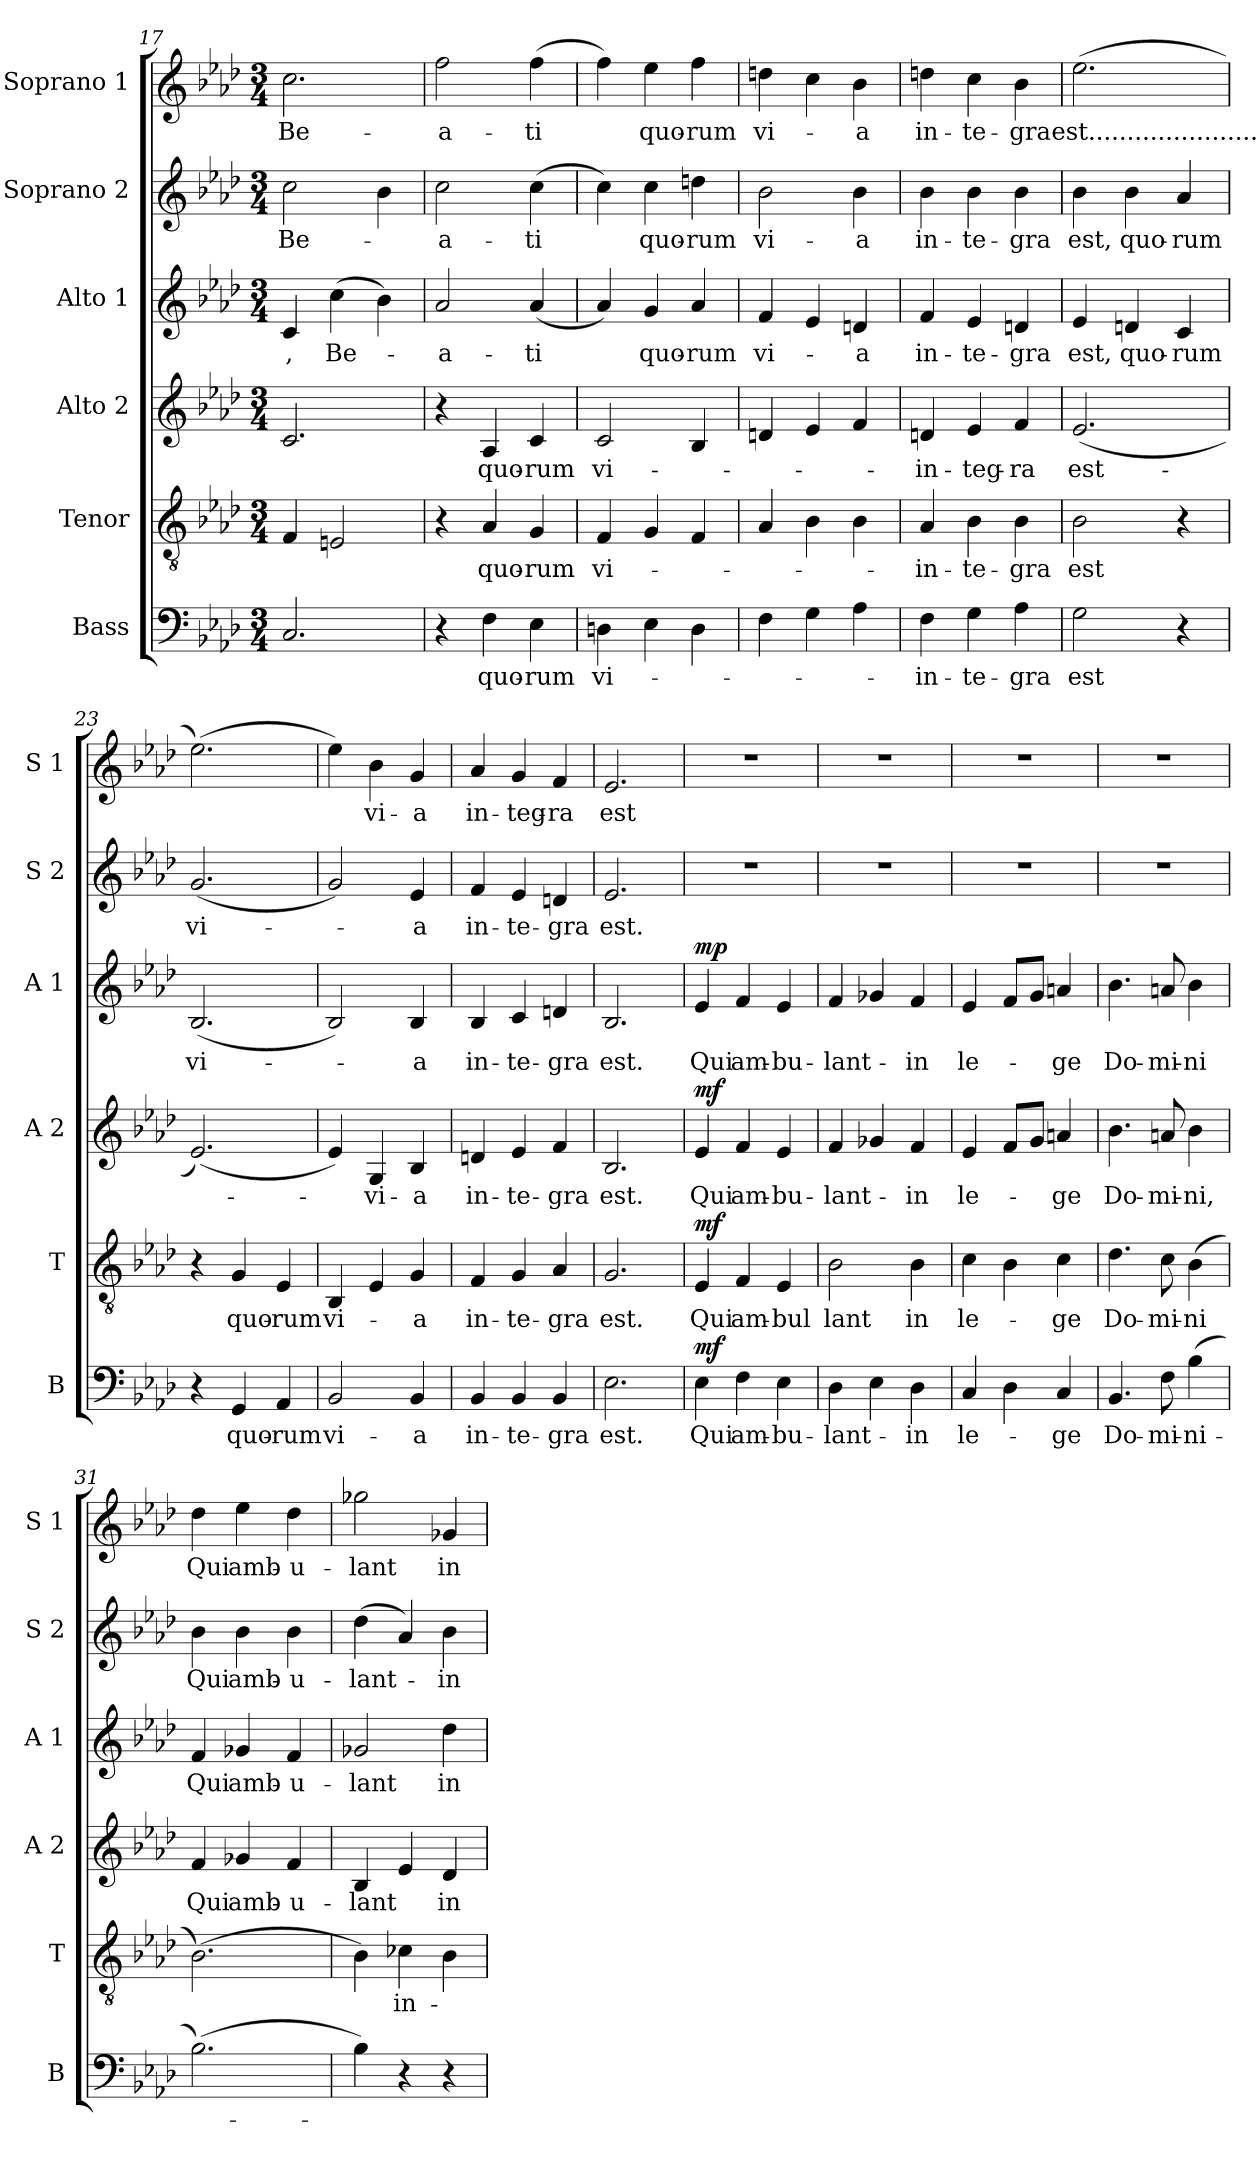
**kern	**text	**dynam	**kern	**text	**dynam	**kern	**text	**dynam	**kern	**text	**dynam	**kern	**text	**kern	**text
*part6	*part6	*part6	*part5	*part5	*part5	*part4	*part4	*part4	*part3	*part3	*part3	*part2	*part2	*part1	*part1
*staff6	*staff6	*staff6	*staff5	*staff5	*staff5	*staff4	*staff4	*staff4	*staff3	*staff3	*staff3	*staff2	*staff2	*staff1	*staff1
*I"Bass	*	*	*I"Tenor	*	*	*I"Alto 2	*	*	*I"Alto 1	*	*	*I"Soprano 2	*	*I"Soprano 1	*
*I'B	*	*	*I'T	*	*	*I'A 2	*	*	*I'A 1	*	*	*I'S 2	*	*I'S 1	*
*clefF4	*	*	*clefGv2	*	*	*clefG2	*	*	*clefG2	*	*	*clefG2	*	*clefG2	*
*k[b-e-a-d-]	*	*	*k[b-e-a-d-]	*	*	*k[b-e-a-d-]	*	*	*k[b-e-a-d-]	*	*	*k[b-e-a-d-]	*	*k[b-e-a-d-]	*
*A-:	*	*	*A-:	*	*	*A-:	*	*	*A-:	*	*	*A-:	*	*A-:	*
*M3/4	*	*	*M3/4	*	*	*M3/4	*	*	*M3/4	*	*	*M3/4	*	*M3/4	*
=17	=17	=17	=17	=17	=17	=17	=17	=17	=17	=17	=17	=17	=17	=17	=17
!	!	!	!	!	!	!	!	!	!	!LO:LY:b	!	!	!LO:LY:b	!	!LO:LY:b
2.C/	.	.	4F/	.	.	2.c/	.	.	4c/	-,	.	2cc\	Be-	2.cc\	Be-
!	!	!	!	!	!	!	!	!	!	!LO:LY:b	!	!	!	!	!
.	.	.	2En/	.	.	.	.	.	(>4cc\	Be-	.	.	.	.	.
.	.	.	.	.	.	.	.	.	4b-\)	.	.	4b-\	.	.	.
=18	=18	=18	=18	=18	=18	=18	=18	=18	=18	=18	=18	=18	=18	=18	=18
!	!	!	!	!	!	!	!	!	!	!LO:LY:b	!	!	!LO:LY:b	!	!LO:LY:b
4r	.	.	4r	.	.	4r	.	.	2a-/	-a-	.	2cc\	-a-	2ff\	-a-
!	!LO:LY:b	!	!	!LO:LY:b	!	!	!LO:LY:b	!	!	!	!	!	!	!	!
4F\	-quo-	.	4A-/	-quo-	.	4A-/	-quo-	.	.	.	.	.	.	.	.
!	!LO:LY:b	!	!	!LO:LY:b	!	!	!LO:LY:b	!	!	!LO:LY:b	!	!	!LO:LY:b	!	!LO:LY:b
4E-\	-rum	.	4G/	-rum	.	4c/	-rum	.	(<4a-/	-ti	.	(>4cc\	-ti	(>4ff\	-ti
!!LO:PB:g=z
=19	=19	=19	=19	=19	=19	=19	=19	=19	=19	=19	=19	=19	=19	=19	=19
!	!LO:LY:b	!	!	!LO:LY:b	!	!	!LO:LY:b	!	!	!	!	!	!	!	!
4Dn\	vi-	.	4F/	vi-	.	2c/	vi-	.	4a-/)	.	.	4cc\)	.	4ff\)	.
!	!	!	!	!	!	!	!	!	!	!LO:LY:b	!	!	!LO:LY:b	!	!LO:LY:b
4E-\	.	.	4G/	.	.	.	.	.	4g/	quo-	.	4cc\	quo-	4ee-\	quo-
!	!	!	!	!	!	!	!	!	!	!LO:LY:b	!	!	!LO:LY:b	!	!LO:LY:b
4D\	.	.	4F/	.	.	4B-/	.	.	4a-/	-rum	.	4ddn\	-rum	4ff\	-rum
=20	=20	=20	=20	=20	=20	=20	=20	=20	=20	=20	=20	=20	=20	=20	=20
!	!	!	!	!	!	!	!	!	!	!LO:LY:b	!	!	!LO:LY:b	!	!LO:LY:b
4F\	.	.	4A-/	.	.	4dn/	.	.	4f/	vi-	.	2b-\	vi-	4ddn\	vi-
4G\	.	.	4B-\	.	.	4e-/	.	.	4e-/	.	.	.	.	4cc\	.
!	!	!	!	!	!	!	!	!	!	!LO:LY:b	!	!	!LO:LY:b	!	!LO:LY:b
4A-\	.	.	4B-\	.	.	4f/	.	.	4dn/	-a	.	4b-\	-a	4b-\	-a
=21	=21	=21	=21	=21	=21	=21	=21	=21	=21	=21	=21	=21	=21	=21	=21
!	!LO:LY:b	!	!	!LO:LY:b	!	!	!LO:LY:b	!	!	!LO:LY:b	!	!	!LO:LY:b	!	!LO:LY:b
4F\	-in-	.	4A-/	-in-	.	4dn/	-in-	.	4f/	in-	.	4b-\	in-	4ddn\	in-
!	!LO:LY:b	!	!	!LO:LY:b	!	!	!LO:LY:b	!	!	!LO:LY:b	!	!	!LO:LY:b	!	!LO:LY:b
4G\	-te-	.	4B-\	-te-	.	4e-/	-teg-	.	4e-/	-te-	.	4b-\	-te-	4cc\	-te-
!	!LO:LY:b	!	!	!LO:LY:b	!	!	!LO:LY:b	!	!	!LO:LY:b	!	!	!LO:LY:b	!	!LO:LY:b
4A-\	-gra	.	4B-\	-gra	.	4f/	-ra	.	4dn/	-gra	.	4b-\	-gra	4b-\	-gra
=22	=22	=22	=22	=22	=22	=22	=22	=22	=22	=22	=22	=22	=22	=22	=22
!	!LO:LY:b	!	!	!LO:LY:b	!	!	!LO:LY:b	!	!	!LO:LY:b	!	!	!LO:LY:b	!	!LO:LY:b
2G\	est	.	2B-\	est	.	(<2.e-/	est-	.	4e-/	est,	.	4b-\	est,	(>2.ee-\	est..........................
!	!	!	!	!	!	!	!	!	!	!LO:LY:b	!	!	!LO:LY:b	!	!
.	.	.	.	.	.	.	.	.	4dn/	quo-	.	4b-\	quo-	.	.
!	!	!	!	!	!	!	!	!	!	!LO:LY:b	!	!	!LO:LY:b	!	!
4r	.	.	4r	.	.	.	.	.	4c/	-rum	.	4a-/	-rum	.	.
=23	=23	=23	=23	=23	=23	=23	=23	=23	=23	=23	=23	=23	=23	=23	=23
!	!	!	!	!	!	!	!	!	!	!LO:LY:b	!	!	!LO:LY:b	!	!
4r	.	.	4r	.	.	(<2.e-/)	.	.	(<2.B-/	vi-	.	(<2.g/	vi-	(>2.ee-\)	.
!	!LO:LY:b	!	!	!LO:LY:b	!	!	!	!	!	!	!	!	!	!	!
4GG/	quo-	.	4G/	quo-	.	.	.	.	.	.	.	.	.	.	.
!	!LO:LY:b	!	!	!LO:LY:b	!	!	!	!	!	!	!	!	!	!	!
4AA-/	-rum	.	4E-/	-rum	.	.	.	.	.	.	.	.	.	.	.
=24	=24	=24	=24	=24	=24	=24	=24	=24	=24	=24	=24	=24	=24	=24	=24
!	!LO:LY:b	!	!	!LO:LY:b	!	!	!	!	!	!	!	!	!	!	!
2BB-/	vi-	.	4BB-/	vi-	.	4e-/)	.	.	2B-/)	.	.	2g/)	.	4ee-\)	.
!	!	!	!	!	!	!	!LO:LY:b	!	!	!	!	!	!	!	!LO:LY:b
.	.	.	4E-/	.	.	4G/	-vi-	.	.	.	.	.	.	4b-\	vi-
!	!LO:LY:b	!	!	!LO:LY:b	!	!	!LO:LY:b	!	!	!LO:LY:b	!	!	!LO:LY:b	!	!LO:LY:b
4BB-/	-a	.	4G/	-a	.	4B-/	-a	.	4B-/	-a	.	4e-/	-a	4g/	-a
=25	=25	=25	=25	=25	=25	=25	=25	=25	=25	=25	=25	=25	=25	=25	=25
!	!LO:LY:b	!	!	!LO:LY:b	!	!	!LO:LY:b	!	!	!LO:LY:b	!	!	!LO:LY:b	!	!LO:LY:b
4BB-/	in-	.	4F/	in-	.	4dn/	in-	.	4B-/	in-	.	4f/	in-	4a-/	in-
!	!LO:LY:b	!	!	!LO:LY:b	!	!	!LO:LY:b	!	!	!LO:LY:b	!	!	!LO:LY:b	!	!LO:LY:b
4BB-/	-te-	.	4G/	-te-	.	4e-/	-te-	.	4c/	-te-	.	4e-/	-te-	4g/	-teg-
!	!LO:LY:b	!	!	!LO:LY:b	!	!	!LO:LY:b	!	!	!LO:LY:b	!	!	!LO:LY:b	!	!LO:LY:b
4BB-/	-gra	.	4A-/	-gra	.	4f/	-gra	.	4dn/	-gra	.	4dn/	-gra	4f/	-ra
=26	=26	=26	=26	=26	=26	=26	=26	=26	=26	=26	=26	=26	=26	=26	=26
!	!LO:LY:b	!	!	!LO:LY:b	!	!	!LO:LY:b	!	!	!LO:LY:b	!	!	!LO:LY:b	!	!LO:LY:b
2.E-\	est.	.	2.G/	est.	.	2.B-/	est.	.	2.B-/	est.	.	2.e-/	est.	2.e-/	est
=27	=27	=27	=27	=27	=27	=27	=27	=27	=27	=27	=27	=27	=27	=27	=27
!	!LO:LY:b	!LO:DY:a	!	!LO:LY:b	!LO:DY:a	!	!LO:LY:b	!LO:DY:a	!	!LO:LY:b	!LO:DY:a	!	!	!	!
4E-\	Qui	mf	4E-/	Qui	mf	4e-/	Qui	mf	4e-/	Qui	mp	2.r	.	2.r	.
!	!LO:LY:b	!	!	!LO:LY:b	!	!	!LO:LY:b	!	!	!LO:LY:b	!	!	!	!	!
4F\	am-	.	4F/	am-	.	4f/	am-	.	4f/	am-	.	.	.	.	.
!	!LO:LY:b	!	!	!LO:LY:b	!	!	!LO:LY:b	!	!	!LO:LY:b	!	!	!	!	!
4E-\	-bu-	.	4E-/	-bul	.	4e-/	-bu-	.	4e-/	-bu-	.	.	.	.	.
!!LO:LB:g=z
=28	=28	=28	=28	=28	=28	=28	=28	=28	=28	=28	=28	=28	=28	=28	=28
!	!LO:LY:b	!	!	!LO:LY:b	!	!	!LO:LY:b	!	!	!LO:LY:b	!	!	!	!	!
4D-\	-lant-	.	2B-\	lant	.	4f/	-lant-	.	4f/	-lant-	.	2.r	.	2.r	.
4E-\	.	.	.	.	.	4g-X/	.	.	4g-X/	.	.	.	.	.	.
!	!LO:LY:b	!	!	!LO:LY:b	!	!	!LO:LY:b	!	!	!LO:LY:b	!	!	!	!	!
4D-\	-in	.	4B-\	in	.	4f/	-in	.	4f/	-in	.	.	.	.	.
=29	=29	=29	=29	=29	=29	=29	=29	=29	=29	=29	=29	=29	=29	=29	=29
!	!LO:LY:b	!	!	!LO:LY:b	!	!	!LO:LY:b	!	!	!LO:LY:b	!	!	!	!	!
4C/	le-	.	4c\	le-	.	4e-/	le-	.	4e-/	le-	.	2.r	.	2.r	.
4D-\	.	.	4B-\	.	.	8f/L	.	.	8f/L	.	.	.	.	.	.
.	.	.	.	.	.	8g/J	.	.	8g/J	.	.	.	.	.	.
!	!LO:LY:b	!	!	!LO:LY:b	!	!	!LO:LY:b	!	!	!LO:LY:b	!	!	!	!	!
4C/	-ge	.	4c\	-ge	.	4an/	-ge	.	4an/	-ge	.	.	.	.	.
=30	=30	=30	=30	=30	=30	=30	=30	=30	=30	=30	=30	=30	=30	=30	=30
!	!LO:LY:b	!	!	!LO:LY:b	!	!	!LO:LY:b	!	!	!LO:LY:b	!	!	!	!	!
4.BB-/	Do-	.	4.d-\	Do-	.	4.b-\	Do-	.	4.b-\	Do-	.	2.r	.	2.r	.
!	!LO:LY:b	!	!	!LO:LY:b	!	!	!LO:LY:b	!	!	!LO:LY:b	!	!	!	!	!
8F\	-mi-	.	8c\	-mi-	.	8an/	-mi-	.	8an/	-mi-	.	.	.	.	.
!	!LO:LY:b	!	!	!LO:LY:b	!	!	!LO:LY:b	!	!	!LO:LY:b	!	!	!	!	!
(>4B-\	-ni-	.	(>4B-\	-ni	.	4b-\	-ni,	.	4b-\	-ni	.	.	.	.	.
=31	=31	=31	=31	=31	=31	=31	=31	=31	=31	=31	=31	=31	=31	=31	=31
!	!	!	!	!	!	!	!LO:LY:b	!	!	!LO:LY:b	!	!	!LO:LY:b	!	!LO:LY:b
(>2.B-\)	.	.	(>2.B-\)	.	.	4f/	Qui	.	4f/	Qui	.	4b-\	Qui	4dd-\	Qui
!	!	!	!	!	!	!	!LO:LY:b	!	!	!LO:LY:b	!	!	!LO:LY:b	!	!LO:LY:b
.	.	.	.	.	.	4g-X/	amb-	.	4g-X/	amb-	.	4b-\	amb-	4ee-\	amb-
!	!	!	!	!	!	!	!LO:LY:b	!	!	!LO:LY:b	!	!	!LO:LY:b	!	!LO:LY:b
.	.	.	.	.	.	4f/	-u-	.	4f/	-u-	.	4b-\	-u-	4dd-\	-u-
=32	=32	=32	=32	=32	=32	=32	=32	=32	=32	=32	=32	=32	=32	=32	=32
!	!	!	!	!	!	!	!LO:LY:b	!	!	!LO:LY:b	!	!	!LO:LY:b	!	!LO:LY:b
4B-\)	.	.	4B-\)	.	.	4B-/	-lant	.	2g-X/	-lant	.	(>4dd-\	-lant-	2gg-X\	-lant
!	!	!	!	!LO:LY:b	!	!	!	!	!	!	!	!	!	!	!
4r	.	.	4c-X\	in-	.	4e-/	.	.	.	.	.	4a-/)	.	.	.
!	!	!	!	!	!	!	!LO:LY:b	!	!	!LO:LY:b	!	!	!LO:LY:b	!	!LO:LY:b
4r	.	.	4B-\	.	.	4d-/	in	.	4dd-\	in	.	4b-\	-in	4g-X/	in
=	=	=	=	=	=	=	=	=	=	=	=	=	=	=	=
*-	*-	*-	*-	*-	*-	*-	*-	*-	*-	*-	*-	*-	*-	*-	*-
